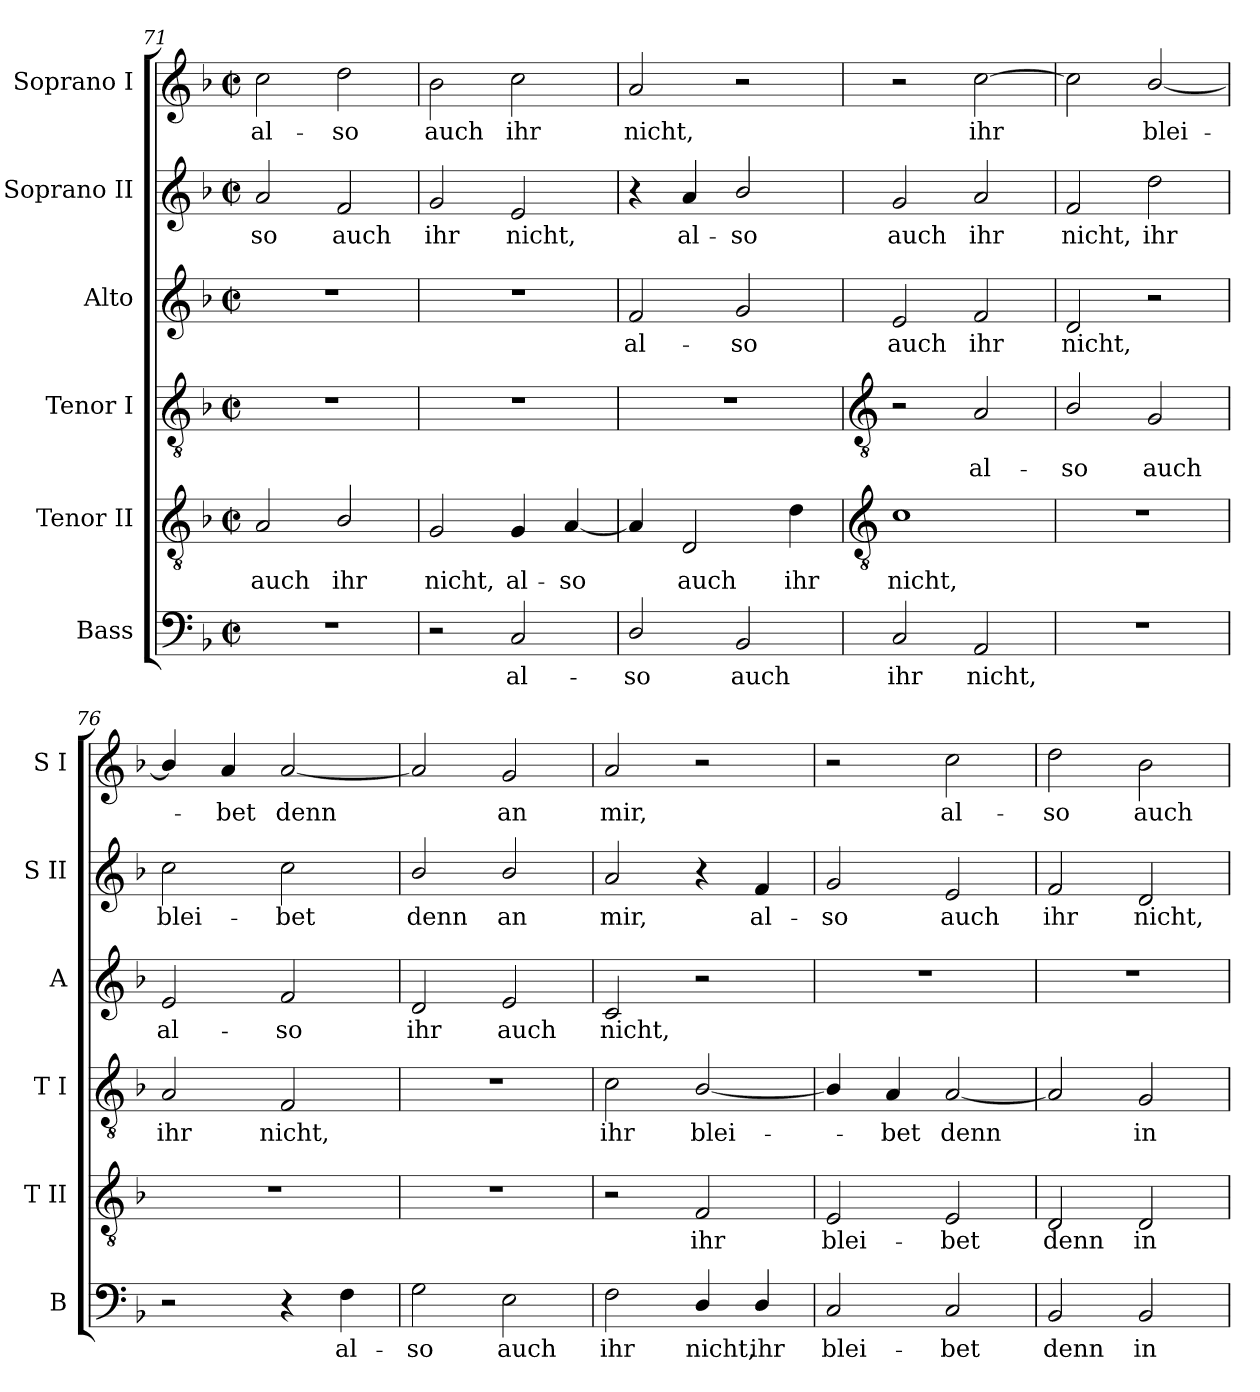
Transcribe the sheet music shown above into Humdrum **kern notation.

**kern	**text	**kern	**text	**kern	**text	**kern	**text	**kern	**text	**kern	**text
*part6	*part6	*part5	*part5	*part4	*part4	*part3	*part3	*part2	*part2	*part1	*part1
*staff6	*staff6	*staff5	*staff5	*staff4	*staff4	*staff3	*staff3	*staff2	*staff2	*staff1	*staff1
*I"Bass	*	*I"Tenor II	*	*I"Tenor I	*	*I"Alto	*	*I"Soprano II	*	*I"Soprano I	*
*I'B	*	*I'T II	*	*I'T I	*	*I'A	*	*I'S II	*	*I'S I	*
*clefF4	*	*clefGv2	*	*clefGv2	*	*clefG2	*	*clefG2	*	*clefG2	*
*k[b-]	*	*k[b-]	*	*k[b-]	*	*k[b-]	*	*k[b-]	*	*k[b-]	*
*F:	*	*F:	*	*F:	*	*F:	*	*F:	*	*F:	*
*M2/2	*	*M2/2	*	*M2/2	*	*M2/2	*	*M2/2	*	*M2/2	*
*met(c|)	*	*met(c|)	*	*met(c|)	*	*met(c|)	*	*met(c|)	*	*met(c|)	*
=71	=71	=71	=71	=71	=71	=71	=71	=71	=71	=71	=71
!	!	!	!LO:LY:b	!	!	!	!	!	!LO:LY:b	!	!LO:LY:b
1r	.	2A	auch	1r	.	1r	.	2a	-so	2cc	al-
!	!	!	!LO:LY:b	!	!	!	!	!	!LO:LY:b	!	!LO:LY:b
.	.	2B-/	ihr	.	.	.	.	2f	auch	2dd	-so
=72	=72	=72	=72	=72	=72	=72	=72	=72	=72	=72	=72
!	!	!	!LO:LY:b	!	!	!	!	!	!LO:LY:b	!	!LO:LY:b
2r	.	2G	nicht,	1r	.	1r	.	2g	ihr	2b-	auch
!	!LO:LY:b	!	!LO:LY:b	!	!	!	!	!	!LO:LY:b	!	!LO:LY:b
2C	al-	4G	al-	.	.	.	.	2e	nicht,	2cc	ihr
!	!	!	!LO:LY:b	!	!	!	!	!	!	!	!
.	.	[4A	-so	.	.	.	.	.	.	.	.
=73	=73	=73	=73	=73	=73	=73	=73	=73	=73	=73	=73
!	!LO:LY:b	!	!	!	!	!	!LO:LY:b	!	!	!	!LO:LY:b
2D/	-so	4A]	.	1r	.	2f	al-	4r	.	2a	nicht,
!	!	!	!LO:LY:b	!	!	!	!	!	!LO:LY:b	!	!
.	.	2D	auch	.	.	.	.	4a	al-	.	.
!	!LO:LY:b	!	!	!	!	!	!LO:LY:b	!	!LO:LY:b	!	!
2BB-	auch	.	.	.	.	2g	-so	2b-/	-so	2r	.
!	!	!	!LO:LY:b	!	!	!	!	!	!	!	!
.	.	4d	ihr	.	.	.	.	.	.	.	.
!!LO:LB:g=z
=74	=74	=74	=74	=74	=74	=74	=74	=74	=74	=74	=74
*	*	*clefGv2	*	*clefGv2	*	*	*	*	*	*	*
!	!LO:LY:b	!	!LO:LY:b	!	!	!	!LO:LY:b	!	!LO:LY:b	!	!
2C	ihr	1c	nicht,	2r	.	2e	auch	2g	auch	2r	.
!	!LO:LY:b	!	!	!	!LO:LY:b	!	!LO:LY:b	!	!LO:LY:b	!	!LO:LY:b
2AA	nicht,	.	.	2A	al-	2f	ihr	2a	ihr	[2cc	ihr
=75	=75	=75	=75	=75	=75	=75	=75	=75	=75	=75	=75
!	!	!	!	!	!LO:LY:b	!	!LO:LY:b	!	!LO:LY:b	!	!
1r	.	1r	.	2B-/	-so	2d	nicht,	2f	nicht,	2cc]	.
!	!	!	!	!	!LO:LY:b	!	!	!	!LO:LY:b	!	!LO:LY:b
.	.	.	.	2G	auch	2r	.	2dd	ihr	[2b-/	blei-
=76	=76	=76	=76	=76	=76	=76	=76	=76	=76	=76	=76
!	!	!	!	!	!LO:LY:b	!	!LO:LY:b	!	!LO:LY:b	!	!
2r	.	1r	.	2A	ihr	2e	al-	2cc	blei-	4b-/]	.
!	!	!	!	!	!	!	!	!	!	!	!LO:LY:b
.	.	.	.	.	.	.	.	.	.	4a	bet
!	!	!	!	!	!LO:LY:b	!	!LO:LY:b	!	!LO:LY:b	!	!LO:LY:b
4r	.	.	.	2F	nicht,	2f	-so	2cc	-bet	[2a	denn
!	!LO:LY:b	!	!	!	!	!	!	!	!	!	!
4F	al-	.	.	.	.	.	.	.	.	.	.
=77	=77	=77	=77	=77	=77	=77	=77	=77	=77	=77	=77
!	!LO:LY:b	!	!	!	!	!	!LO:LY:b	!	!LO:LY:b	!	!
2G	-so	1r	.	1r	.	2d	ihr	2b-/	denn	2a]	.
!	!LO:LY:b	!	!	!	!	!	!LO:LY:b	!	!LO:LY:b	!	!LO:LY:b
2E	auch	.	.	.	.	2e	auch	2b-/	an	2g	an
=78	=78	=78	=78	=78	=78	=78	=78	=78	=78	=78	=78
!	!LO:LY:b	!	!	!	!LO:LY:b	!	!LO:LY:b	!	!LO:LY:b	!	!LO:LY:b
2F	ihr	2r	.	2c	ihr	2c	nicht,	2a	mir,	2a	mir,
!	!LO:LY:b	!	!LO:LY:b	!	!LO:LY:b	!	!	!	!	!	!
4D/	nicht,	2F	ihr	[2B-/	blei-	2r	.	4r	.	2r	.
!	!LO:LY:b	!	!	!	!	!	!	!	!LO:LY:b	!	!
4D/	ihr	.	.	.	.	.	.	4f	al-	.	.
=79	=79	=79	=79	=79	=79	=79	=79	=79	=79	=79	=79
!	!LO:LY:b	!	!LO:LY:b	!	!	!	!	!	!LO:LY:b	!	!
2C	blei-	2E	blei-	4B-/]	.	1r	.	2g	-so	2r	.
!	!	!	!	!	!LO:LY:b	!	!	!	!	!	!
.	.	.	.	4A	bet	.	.	.	.	.	.
!	!LO:LY:b	!	!LO:LY:b	!	!LO:LY:b	!	!	!	!LO:LY:b	!	!LO:LY:b
2C	-bet	2E	-bet	[2A	denn	.	.	2e	auch	2cc	al-
=80	=80	=80	=80	=80	=80	=80	=80	=80	=80	=80	=80
!	!LO:LY:b	!	!LO:LY:b	!	!	!	!	!	!LO:LY:b	!	!LO:LY:b
2BB-	denn	2D	denn	2A]	.	1r	.	2f	ihr	2dd	-so
!	!LO:LY:b	!	!LO:LY:b	!	!LO:LY:b	!	!	!	!LO:LY:b	!	!LO:LY:b
2BB-	in	2D	in	2G	in	.	.	2d	nicht,	2b-	auch
=	=	=	=	=	=	=	=	=	=	=	=
*-	*-	*-	*-	*-	*-	*-	*-	*-	*-	*-	*-
